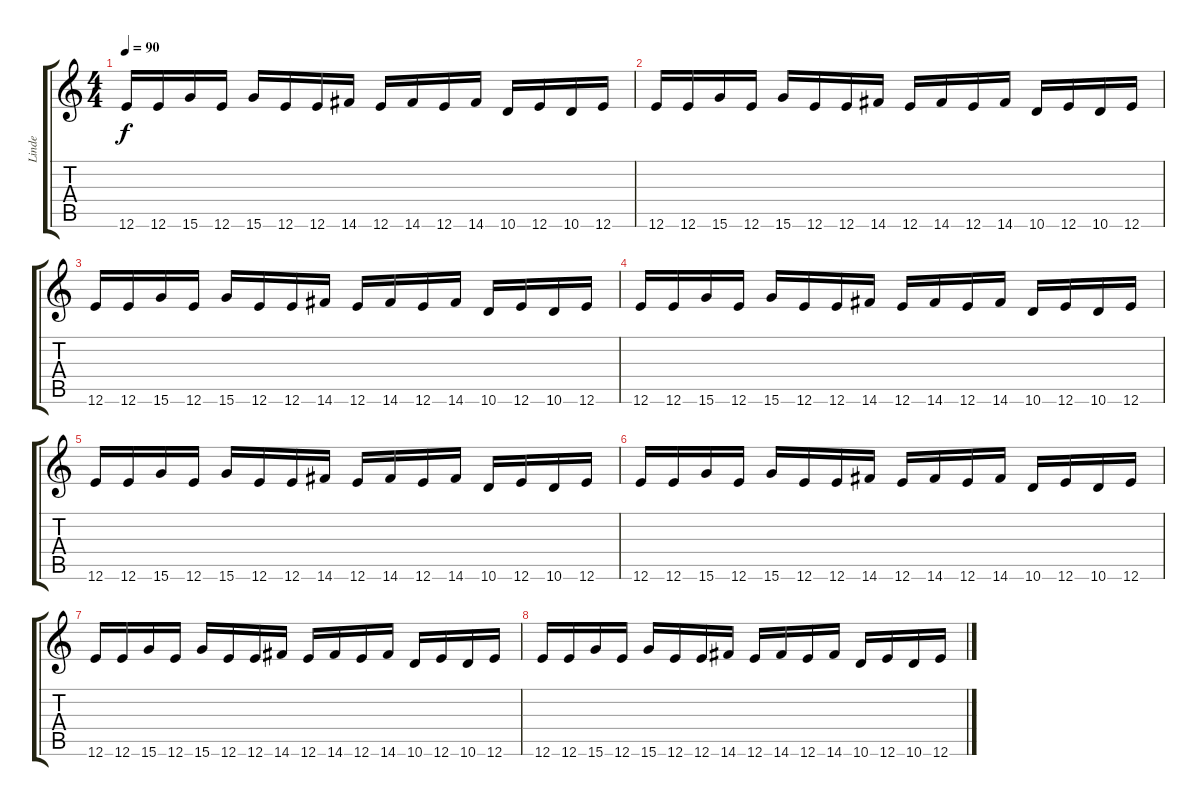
\track ("Linde" "Linde") {instrument distortionguitar}
\staff {score tabs}
\tuning (E4 B3 G3 D3 A2 E2) {hide}
\ts (4 4)
\tempo 90
\clef g2
\ks c
12.6.16{dy f instrument distortionguitar} 12.6.16 15.6.16 12.6.16 15.6.16 12.6.16 12.6.16 14.6.16 12.6.16 14.6.16 12.6.16 14.6.16 10.6.16 12.6.16 10.6.16 12.6.16 |
12.6.16 12.6.16 15.6.16 12.6.16 15.6.16 12.6.16 12.6.16 14.6.16 12.6.16 14.6.16 12.6.16 14.6.16 10.6.16 12.6.16 10.6.16 12.6.16 |
12.6.16 12.6.16 15.6.16 12.6.16 15.6.16 12.6.16 12.6.16 14.6.16 12.6.16 14.6.16 12.6.16 14.6.16 10.6.16 12.6.16 10.6.16 12.6.16 |
12.6.16 12.6.16 15.6.16 12.6.16 15.6.16 12.6.16 12.6.16 14.6.16 12.6.16 14.6.16 12.6.16 14.6.16 10.6.16 12.6.16 10.6.16 12.6.16 |
12.6.16 12.6.16 15.6.16 12.6.16 15.6.16 12.6.16 12.6.16 14.6.16 12.6.16 14.6.16 12.6.16 14.6.16 10.6.16 12.6.16 10.6.16 12.6.16 |
12.6.16 12.6.16 15.6.16 12.6.16 15.6.16 12.6.16 12.6.16 14.6.16 12.6.16 14.6.16 12.6.16 14.6.16 10.6.16 12.6.16 10.6.16 12.6.16 |
12.6.16 12.6.16 15.6.16 12.6.16 15.6.16 12.6.16 12.6.16 14.6.16 12.6.16 14.6.16 12.6.16 14.6.16 10.6.16 12.6.16 10.6.16 12.6.16 |
12.6.16 12.6.16 15.6.16 12.6.16 15.6.16 12.6.16 12.6.16 14.6.16 12.6.16 14.6.16 12.6.16 14.6.16 10.6.16 12.6.16 10.6.16 12.6.16
